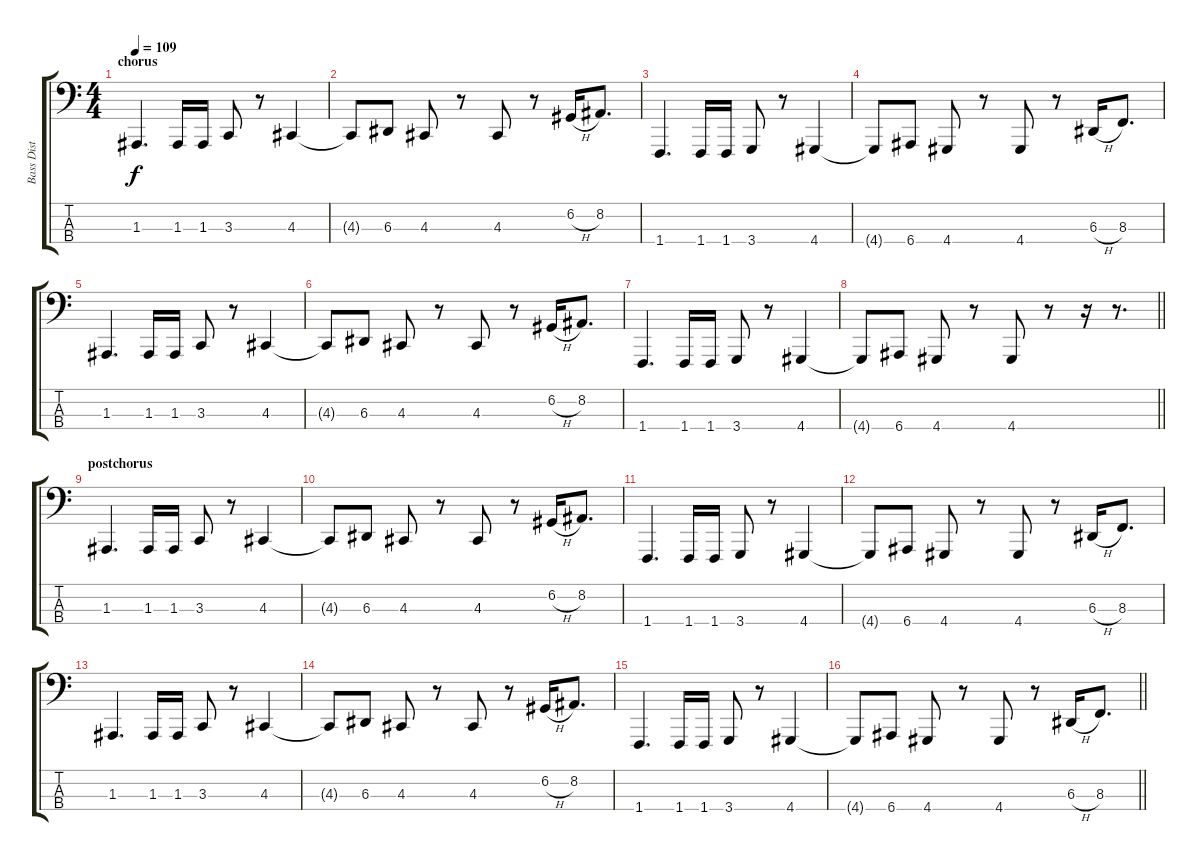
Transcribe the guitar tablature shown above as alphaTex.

\track ("Bass Dist" "Bass Dist") {instrument lead2sawtooth}
\staff {score tabs}
\tuning (G2 D2 A1 E1) {hide}
\ts (4 4)
\section ("" "chorus")
\tempo 109
\clef f4
\ks c
1.3.4{d dy f instrument lead2sawtooth} 1.3.16 1.3.16 3.3.8 r.8 4.3.4 |
4.3{t}.8 6.3.8 4.3.8 r.8 4.3.8 r.8 6.2{h}.16 8.2.8{d} |
1.4.4{d} 1.4.16 1.4.16 3.4.8 r.8 4.4.4 |
4.4{t}.8 6.4.8 4.4.8 r.8 4.4.8 r.8 6.3{h}.16 8.3.8{d} |
1.3.4{d} 1.3.16 1.3.16 3.3.8 r.8 4.3.4 |
4.3{t}.8 6.3.8 4.3.8 r.8 4.3.8 r.8 6.2{h}.16 8.2.8{d} |
1.4.4{d} 1.4.16 1.4.16 3.4.8 r.8 4.4.4 |
\barLineRight lightlight
4.4{t}.8 6.4.8 4.4.8 r.8 4.4.8 r.8 r.16 r.8{d} |
\section ("" "postchorus")
1.3.4{d} 1.3.16 1.3.16 3.3.8 r.8 4.3.4 |
4.3{t}.8 6.3.8 4.3.8 r.8 4.3.8 r.8 6.2{h}.16 8.2.8{d} |
1.4.4{d} 1.4.16 1.4.16 3.4.8 r.8 4.4.4 |
4.4{t}.8 6.4.8 4.4.8 r.8 4.4.8 r.8 6.3{h}.16 8.3.8{d} |
1.3.4{d} 1.3.16 1.3.16 3.3.8 r.8 4.3.4 |
4.3{t}.8 6.3.8 4.3.8 r.8 4.3.8 r.8 6.2{h}.16 8.2.8{d} |
1.4.4{d} 1.4.16 1.4.16 3.4.8 r.8 4.4.4 |
\barLineRight lightlight
4.4{t}.8 6.4.8 4.4.8 r.8 4.4.8 r.8 6.3{h}.16 8.3.8{d}
